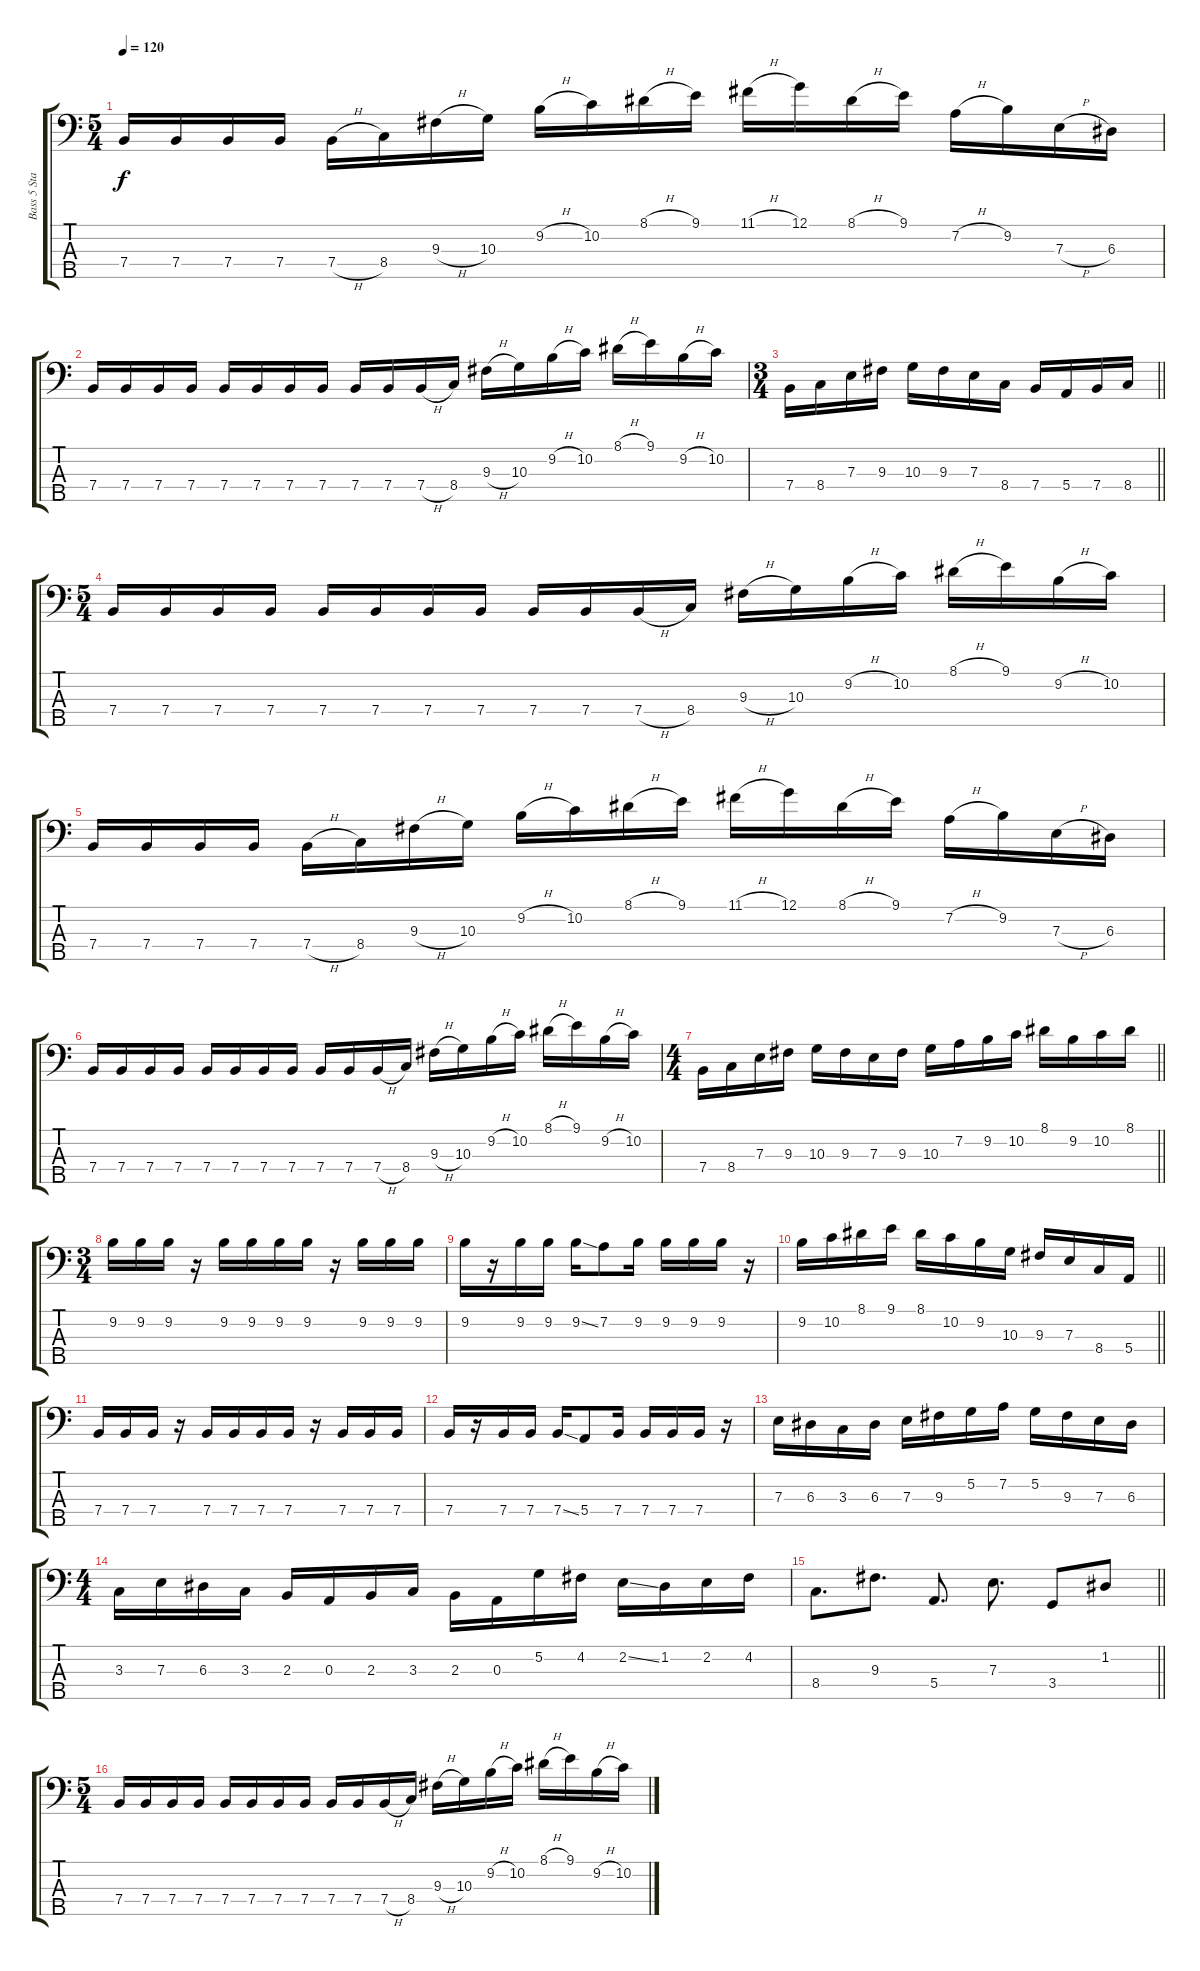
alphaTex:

\track ("Bass 5 Standard" "Bass 5 Sta") {instrument electricbassfinger}
\staff {score tabs}
\tuning (G2 D2 A1 E1 B0) {hide}
\ts (5 4)
\tempo 120
\clef f4
\ks c
7.4.16{dy f} 7.4.16 7.4.16 7.4.16 7.4{h}.16 8.4.16 9.3{h}.16 10.3.16 9.2{h}.16 10.2.16 8.1{h}.16 9.1.16 11.1{h}.16 12.1.16 8.1{h}.16 9.1.16 7.2{h}.16 9.2.16 7.3{h}.16 6.3.16 |
7.4.16 7.4.16 7.4.16 7.4.16 7.4.16 7.4.16 7.4.16 7.4.16 7.4.16 7.4.16 7.4{h}.16 8.4.16 9.3{h}.16 10.3.16 9.2{h}.16 10.2.16 8.1{h}.16 9.1.16 9.2{h}.16 10.2.16 |
\ts (3 4)
\barLineRight lightlight
7.4.16 8.4.16 7.3.16 9.3.16 10.3.16 9.3.16 7.3.16 8.4.16 7.4.16 5.4.16 7.4.16 8.4.16 |
\ts (5 4)
7.4.16 7.4.16 7.4.16 7.4.16 7.4.16 7.4.16 7.4.16 7.4.16 7.4.16 7.4.16 7.4{h}.16 8.4.16 9.3{h}.16 10.3.16 9.2{h}.16 10.2.16 8.1{h}.16 9.1.16 9.2{h}.16 10.2.16 |
7.4.16 7.4.16 7.4.16 7.4.16 7.4{h}.16 8.4.16 9.3{h}.16 10.3.16 9.2{h}.16 10.2.16 8.1{h}.16 9.1.16 11.1{h}.16 12.1.16 8.1{h}.16 9.1.16 7.2{h}.16 9.2.16 7.3{h}.16 6.3.16 |
7.4.16 7.4.16 7.4.16 7.4.16 7.4.16 7.4.16 7.4.16 7.4.16 7.4.16 7.4.16 7.4{h}.16 8.4.16 9.3{h}.16 10.3.16 9.2{h}.16 10.2.16 8.1{h}.16 9.1.16 9.2{h}.16 10.2.16 |
\ts (4 4)
\barLineRight lightlight
7.4.16 8.4.16 7.3.16 9.3.16 10.3.16 9.3.16 7.3.16 9.3.16 10.3.16 7.2.16 9.2.16 10.2.16 8.1.16 9.2.16 10.2.16 8.1.16 |
\ts (3 4)
\section ("" "")
9.2.16 9.2.16 9.2.16 r.16 9.2.16 9.2.16 9.2.16 9.2.16 r.16 9.2.16 9.2.16 9.2.16 |
9.2.16 r.16 9.2.16 9.2.16 9.2{ss}.16 7.2.8 9.2.16 9.2.16 9.2.16 9.2.16 r.16 |
\barLineRight lightlight
9.2.16 10.2.16 8.1.16 9.1.16 8.1.16 10.2.16 9.2.16 10.3.16 9.3.16 7.3.16 8.4.16 5.4.16 |
7.4.16 7.4.16 7.4.16 r.16 7.4.16 7.4.16 7.4.16 7.4.16 r.16 7.4.16 7.4.16 7.4.16 |
7.4.16 r.16 7.4.16 7.4.16 7.4{ss}.16 5.4.8 7.4.16 7.4.16 7.4.16 7.4.16 r.16 |
7.3.16 6.3.16 3.3.16 6.3.16 7.3.16 9.3.16 5.2.16 7.2.16 5.2.16 9.3.16 7.3.16 6.3.16 |
\ts (4 4)
3.3.16 7.3.16 6.3.16 3.3.16 2.3.16 0.3.16 2.3.16 3.3.16 2.3.16 0.3.16 5.2.16 4.2.16 2.2{ss}.16 1.2.16 2.2.16 4.2.16 |
\barLineRight lightlight
8.4.8{d} 9.3.8{d} 5.4.8{d} 7.3.8{d} 3.4.8 1.2.8 |
\ts (5 4)
\section ("" "")
7.4.16 7.4.16 7.4.16 7.4.16 7.4.16 7.4.16 7.4.16 7.4.16 7.4.16 7.4.16 7.4{h}.16 8.4.16 9.3{h}.16 10.3.16 9.2{h}.16 10.2.16 8.1{h}.16 9.1.16 9.2{h}.16 10.2.16
